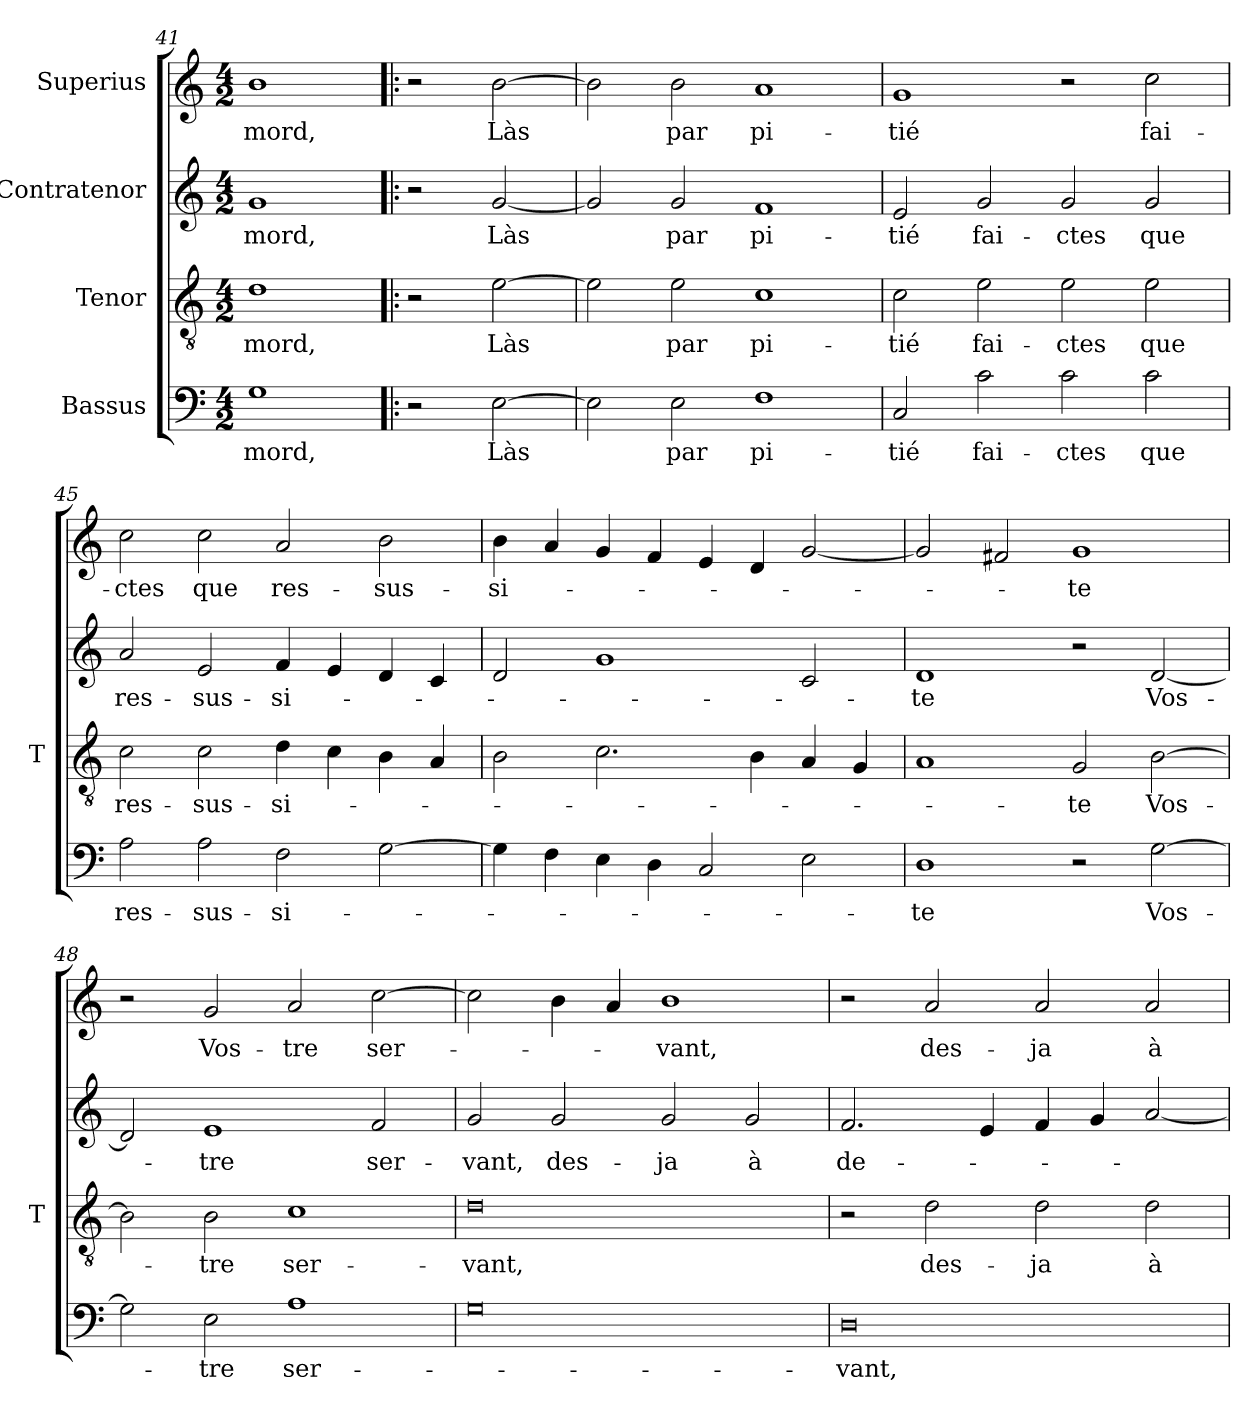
**kern	**text	**kern	**text	**kern	**text	**kern	**text
*part4	*part4	*part3	*part3	*part2	*part2	*part1	*part1
*staff4	*staff4	*staff3	*staff3	*staff2	*staff2	*staff1	*staff1
*I"Bassus	*	*I"Tenor	*	*I"Contratenor	*	*I"Superius	*
*	*	*I'T	*	*	*	*	*
*clefF4	*	*clefGv2	*	*clefG2	*	*clefG2	*
*k[]	*	*k[]	*	*k[]	*	*k[]	*
*M4/2	*	*M4/2	*	*M4/2	*	*M4/2	*
=41	=41	=41	=41	=41	=41	=41	=41
1G	-mord,	1d	-mord,	1g	-mord,	1b	-mord,
=42!|:	=42!|:	=42!|:	=42!|:	=42!|:	=42!|:	=42!|:	=42!|:
2r	.	2r	.	2r	.	2r	.
[2E	-Làs	[2e	-Làs	[2g	-Làs	[2b	-Làs
=43	=43	=43	=43	=43	=43	=43	=43
2E]	.	2e]	.	2g]	.	2b]	.
2E	-par	2e	-par	2g	-par	2b	-par
1F	pi-	1c	pi-	1f	pi-	1a	pi-
=44	=44	=44	=44	=44	=44	=44	=44
2C	-tié	2c	-tié	2e	-tié	1g	-tié
2c	fai-	2e	fai-	2g	fai-	.	.
2c	-ctes	2e	-ctes	2g	-ctes	2r	.
2c	-que	2e	-que	2g	-que	2cc	fai-
=45	=45	=45	=45	=45	=45	=45	=45
2A	res-	2c	res-	2a	res-	2cc	-ctes
2A	sus-	2c	sus-	2e	sus-	2cc	-que
2F	si-	4d	si-	4f	si-	2a	res-
.	.	4c	.	4e	.	.	.
[2G	.	4B	.	4d	.	2b	sus-
.	.	4A	.	4c	.	.	.
=46	=46	=46	=46	=46	=46	=46	=46
4G]	.	2B	.	2d	.	4b	si-
4F	.	.	.	.	.	4a	.
4E	.	2.c	.	1g	.	4g	.
4D	.	.	.	.	.	4f	.
2C	.	.	.	.	.	4e	.
.	.	4B	.	.	.	4d	.
2E	.	4A	.	2c	.	[2g	.
.	.	4G	.	.	.	.	.
=47	=47	=47	=47	=47	=47	=47	=47
1D	-te	1A	.	1d	-te	2g]	.
.	.	.	.	.	.	2f#X	.
2r	.	2G	-te	2r	.	1g	-te
[2G	Vos-	[2B	Vos-	[2d	Vos-	.	.
=48	=48	=48	=48	=48	=48	=48	=48
2G]	.	2B]	.	2d]	.	2r	.
2E	-tre	2B	-tre	1e	-tre	2g	Vos-
1A	ser-	1c	ser-	.	.	2a	-tre
.	.	.	.	2f	ser-	[2cc	ser-
=49	=49	=49	=49	=49	=49	=49	=49
0G	.	0d	-vant,	2g	-vant,	2cc]	.
.	.	.	.	2g	des-	4b	.
.	.	.	.	.	.	4a	.
.	.	.	.	2g	-ja	1b	-vant,
.	.	.	.	2g	-à	.	.
=50	=50	=50	=50	=50	=50	=50	=50
0D	-vant,	2r	.	2.f	de-	2r	.
.	.	2d	des-	.	.	2a	des-
.	.	.	.	4e	.	.	.
.	.	2d	-ja	4f	.	2a	-ja
.	.	.	.	4g	.	.	.
.	.	2d	-à	[2a	.	2a	-à
=	=	=	=	=	=	=	=
*-	*-	*-	*-	*-	*-	*-	*-
